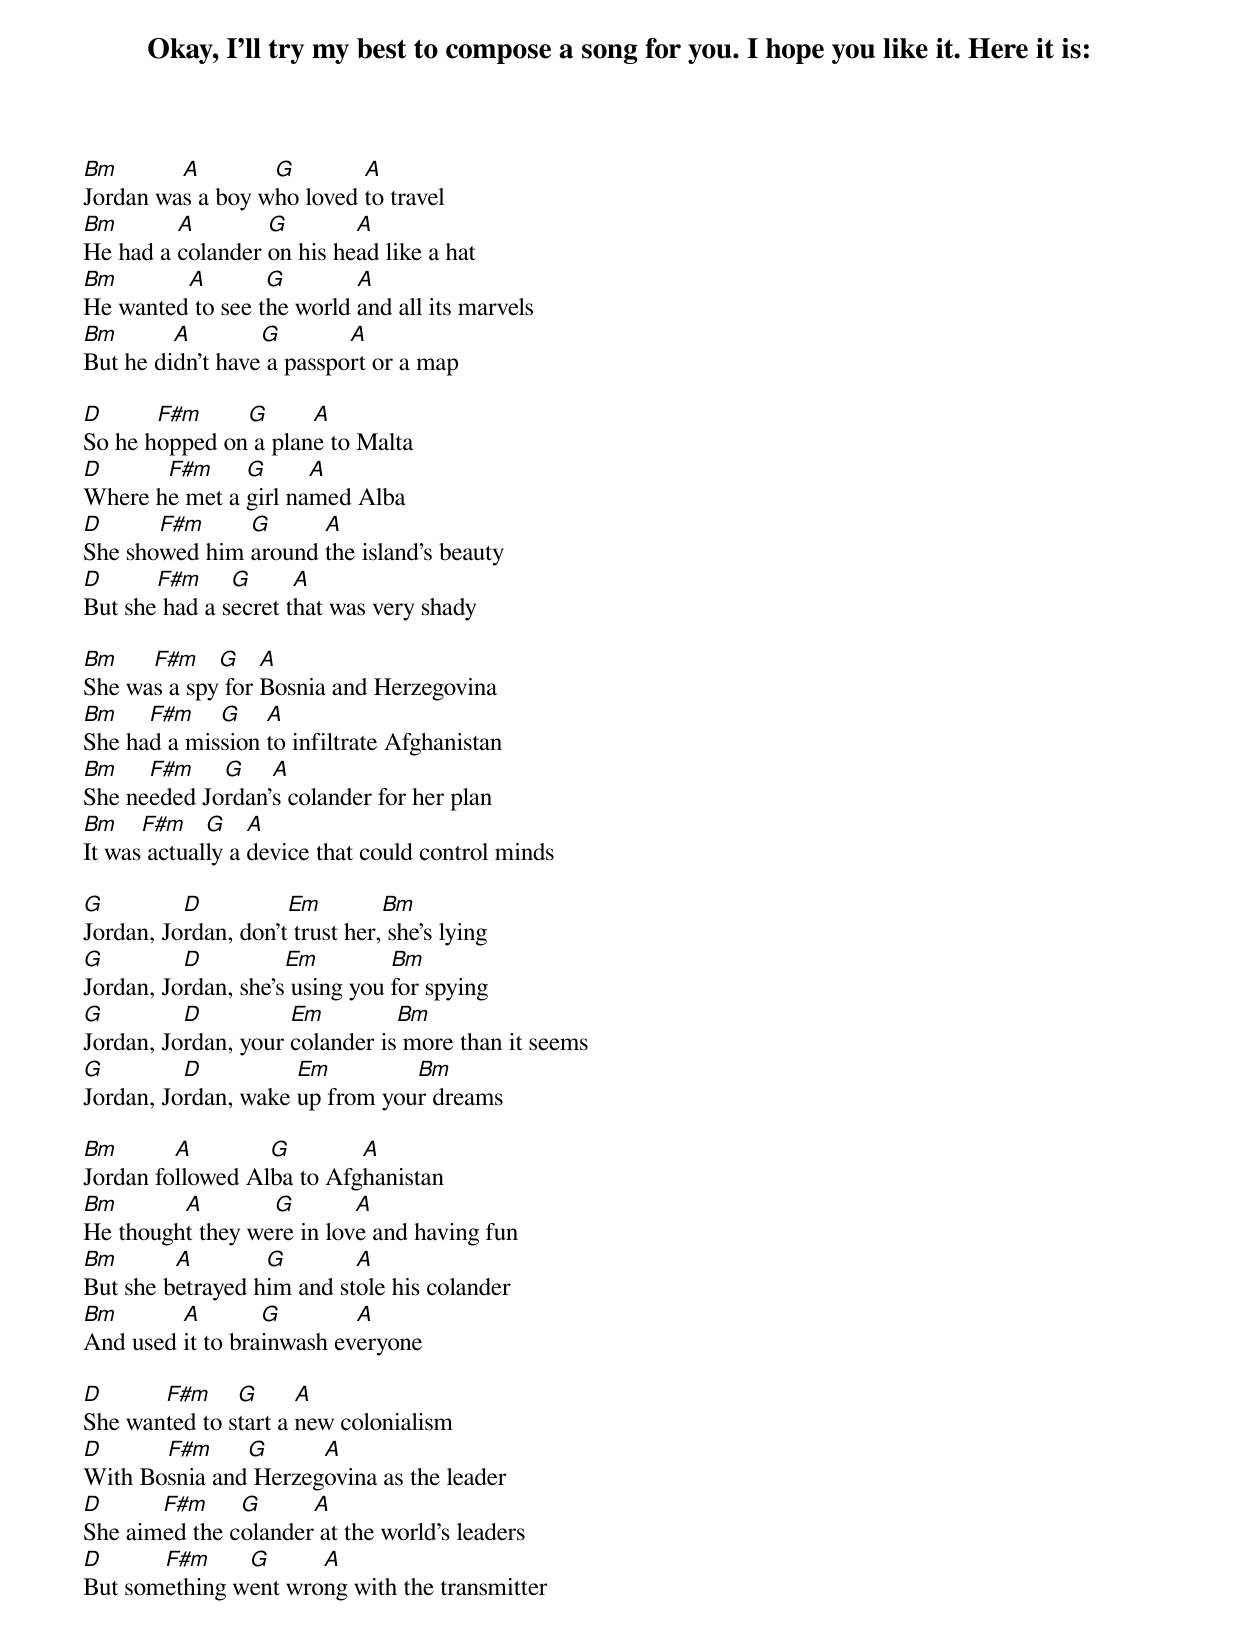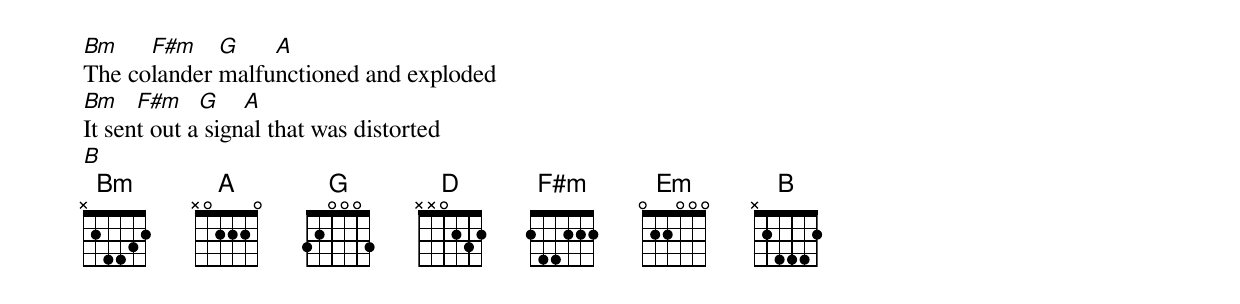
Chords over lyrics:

Okay, I'll try my best to compose a song for you. I hope you like it. Here it is:

Bm       A        G        A
Jordan was a boy who loved to travel
Bm       A        G        A
He had a colander on his head like a hat
Bm       A        G        A
He wanted to see the world and all its marvels
Bm       A        G        A
But he didn't have a passport or a map

D      F#m     G      A
So he hopped on a plane to Malta
D      F#m     G      A
Where he met a girl named Alba
D      F#m     G      A
She showed him around the island's beauty
D      F#m     G      A
But she had a secret that was very shady

Bm    F#m    G    A
She was a spy for Bosnia and Herzegovina
Bm    F#m    G    A
She had a mission to infiltrate Afghanistan
Bm    F#m    G    A
She needed Jordan's colander for her plan
Bm    F#m    G    A
It was actually a device that could control minds

G         D          Em         Bm
Jordan, Jordan, don't trust her, she's lying
G         D          Em         Bm
Jordan, Jordan, she's using you for spying
G         D          Em         Bm
Jordan, Jordan, your colander is more than it seems
G         D          Em         Bm
Jordan, Jordan, wake up from your dreams

Bm       A        G        A
Jordan followed Alba to Afghanistan
Bm       A        G        A
He thought they were in love and having fun
Bm       A        G        A
But she betrayed him and stole his colander
Bm       A        G        A
And used it to brainwash everyone

D      F#m     G      A
She wanted to start a new colonialism
D      F#m     G      A
With Bosnia and Herzegovina as the leader
D      F#m     G      A
She aimed the colander at the world's leaders
D      F#m     G      A
But something went wrong with the transmitter

Bm    F#m    G    A
The colander malfunctioned and exploded
Bm    F#m    G    A
It sent out a signal that was distorted
B
